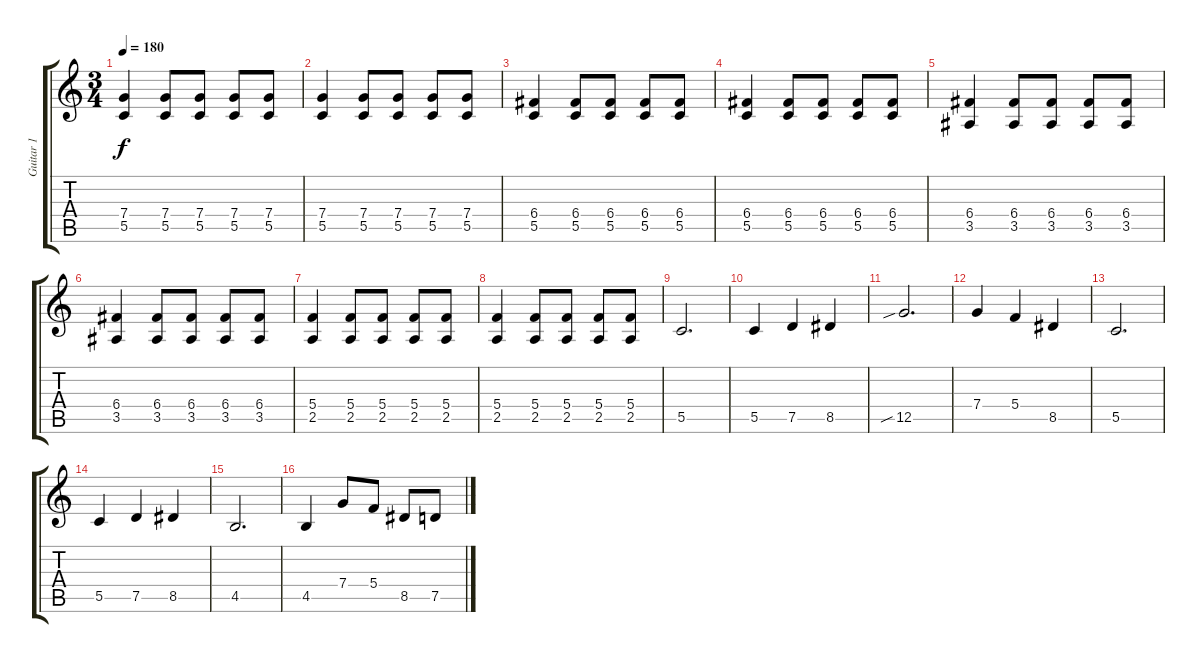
\track ("Guitar 1" "Guitar 1") {instrument acousticguitarsteel}
\staff {score tabs}
\tuning (D4 A3 F3 C3 G2 D2) {hide}
\ts (3 4)
\tempo 180
\clef g2
\ks c
(7.4 5.5).4{dy f} (7.4 5.5).8 (7.4 5.5).8 (7.4 5.5).8 (7.4 5.5).8 |
(7.4 5.5).4 (7.4 5.5).8 (7.4 5.5).8 (7.4 5.5).8 (7.4 5.5).8 |
(6.4 5.5).4 (6.4 5.5).8 (6.4 5.5).8 (6.4 5.5).8 (6.4 5.5).8 |
(6.4 5.5).4 (6.4 5.5).8 (6.4 5.5).8 (6.4 5.5).8 (6.4 5.5).8 |
(6.4 3.5).4 (6.4 3.5).8 (6.4 3.5).8 (6.4 3.5).8 (6.4 3.5).8 |
(6.4 3.5).4 (6.4 3.5).8 (6.4 3.5).8 (6.4 3.5).8 (6.4 3.5).8 |
(5.4 2.5).4 (5.4 2.5).8 (5.4 2.5).8 (5.4 2.5).8 (5.4 2.5).8 |
(5.4 2.5).4 (5.4 2.5).8 (5.4 2.5).8 (5.4 2.5).8 (5.4 2.5).8 |
5.5.2{d} |
5.5.4 7.5.4 8.5.4 |
12.5{sib}.2{d} |
7.4.4 5.4.4 8.5.4 |
5.5.2{d} |
5.5.4 7.5.4 8.5.4 |
4.5.2{d} |
4.5.4 7.4.8 5.4.8 8.5.8 7.5.8
